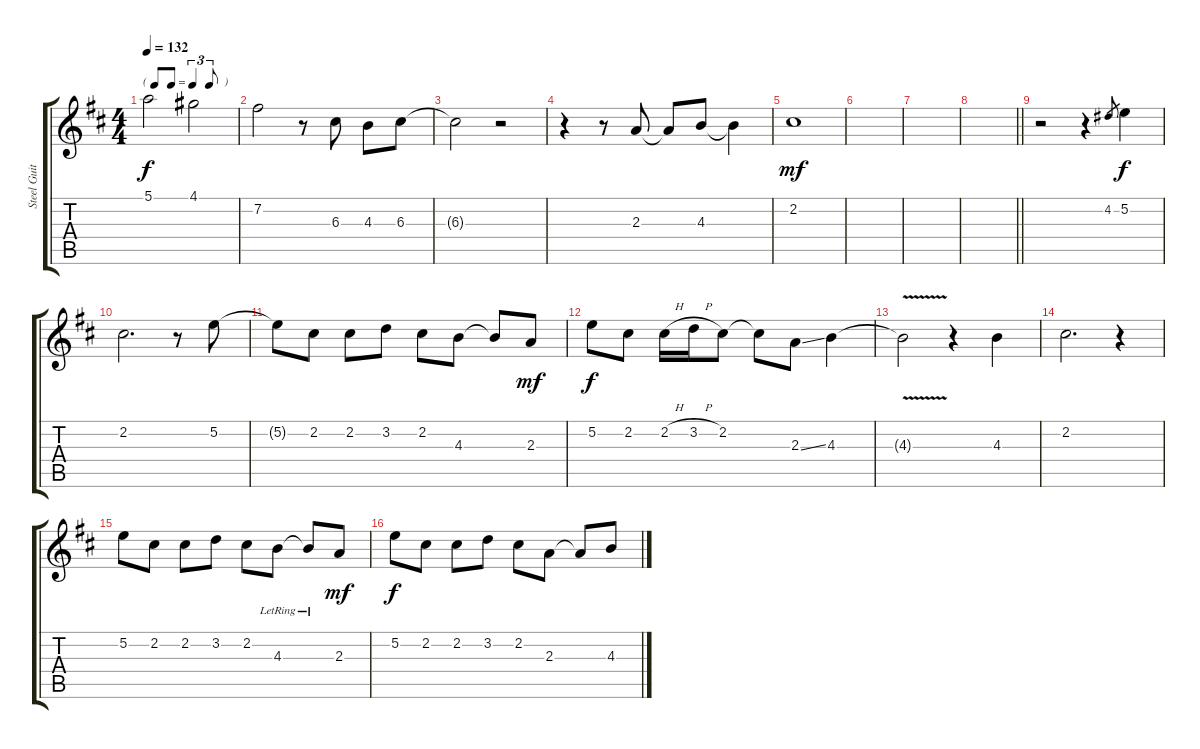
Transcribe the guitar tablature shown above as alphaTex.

\track ("Steel Guitar" "Steel Guit") {instrument acousticguitarsteel}
\staff {score tabs}
\tuning (E4 B3 G3 D3 A2 E2) {hide}
\ts (4 4)
\tf triplet8th
\tempo 132
\clef g2
\ks d
5.1.2{dy f} 4.1.2 |
7.2.2 r.8 6.3.8 4.3.8 6.3.8 |
6.3{t}.2 r.2 |
r.4 r.8 2.3.8 2.3{t}.8 4.3.8 4.3{t}.4 |
2.2.1{dy mf} |
|
|
\barLineRight lightlight
|
r.2 r.4 4.2.8{gr} 5.2.4{dy f} |
2.2.2{d} r.8 5.2.8 |
5.2{t}.8 2.2.8 2.2.8 3.2.8 2.2.8 4.3.8 4.3{t}.8 2.3.8{dy mf} |
5.2.8{dy f} 2.2.8 2.2{h}.16 3.2{h}.16 2.2.8 2.2{t}.8 2.3{ss}.8 4.3.4 |
4.3{v t}.2 r.4 4.3.4 |
2.2.2{d} r.4 |
5.2.8 2.2.8 2.2.8 3.2.8 2.2.8 4.3{lr}.8 4.3{lr t}.8 2.3.8{dy mf} |
5.2.8{dy f} 2.2.8 2.2.8 3.2.8 2.2.8 2.3.8 2.3{t}.8 4.3.8
